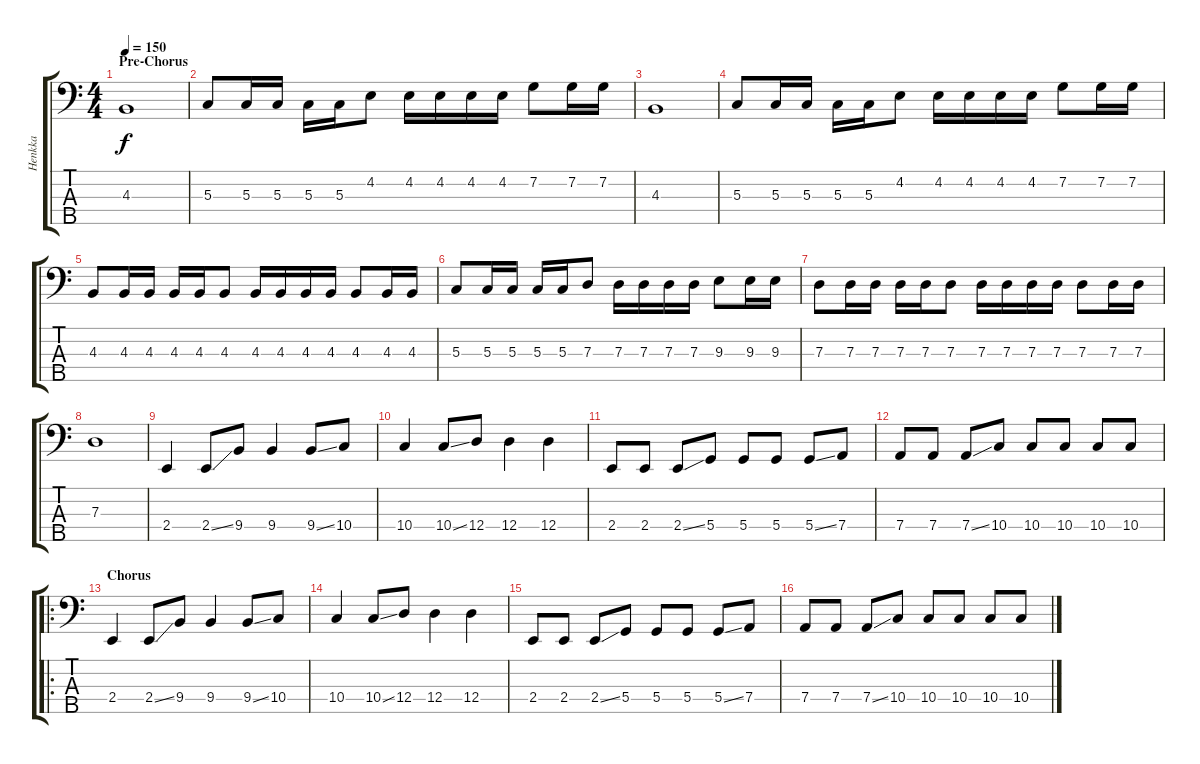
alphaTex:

\track ("Henkka" "Henkka") {instrument electricbasspick}
\staff {score tabs}
\tuning (F2 C2 G1 D1 A0) {hide}
\ts (4 4)
\section ("" "Pre-Chorus")
\tempo 150
\clef f4
\ks c
4.3.1{dy f} |
5.3.8 5.3.16 5.3.16 5.3.16 5.3.16 4.2.8 4.2.16 4.2.16 4.2.16 4.2.16 7.2.8 7.2.16 7.2.16 |
4.3.1 |
5.3.8 5.3.16 5.3.16 5.3.16 5.3.16 4.2.8 4.2.16 4.2.16 4.2.16 4.2.16 7.2.8 7.2.16 7.2.16 |
4.3.8 4.3.16 4.3.16 4.3.16 4.3.16 4.3.8 4.3.16 4.3.16 4.3.16 4.3.16 4.3.8 4.3.16 4.3.16 |
5.3.8 5.3.16 5.3.16 5.3.16 5.3.16 7.3.8 7.3.16 7.3.16 7.3.16 7.3.16 9.3.8 9.3.16 9.3.16 |
7.3.8 7.3.16 7.3.16 7.3.16 7.3.16 7.3.8 7.3.16 7.3.16 7.3.16 7.3.16 7.3.8 7.3.16 7.3.16 |
7.3.1 |
2.4.4 2.4{ss}.8 9.4.8 9.4.4 9.4{ss}.8 10.4.8 |
10.4.4 10.4{ss}.8 12.4.8 12.4.4 12.4.4 |
2.4.8 2.4.8 2.4{ss}.8 5.4.8 5.4.8 5.4.8 5.4{ss}.8 7.4.8 |
7.4.8 7.4.8 7.4{ss}.8 10.4.8 10.4.8 10.4.8 10.4.8 10.4.8 |
\ro
\section ("" "Chorus")
2.4.4 2.4{ss}.8 9.4.8 9.4.4 9.4{ss}.8 10.4.8 |
10.4.4 10.4{ss}.8 12.4.8 12.4.4 12.4.4 |
2.4.8 2.4.8 2.4{ss}.8 5.4.8 5.4.8 5.4.8 5.4{ss}.8 7.4.8 |
7.4.8 7.4.8 7.4{ss}.8 10.4.8 10.4.8 10.4.8 10.4.8 10.4.8
